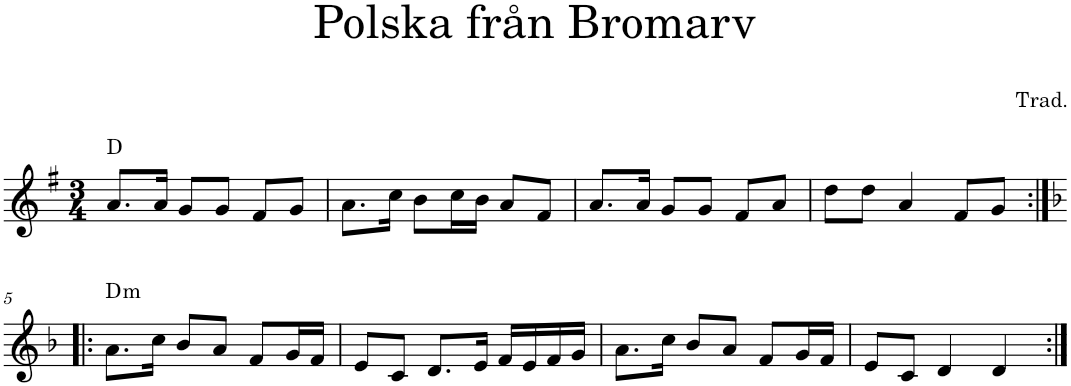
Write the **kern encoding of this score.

**kern	**harte
*part1	*part1
*staff1	*
*I"Violin	*
*I'Vln.	*
*clefG2	*
*k[f#]	*
*M3/4	*
=1	=1
8.a/L	D:maj
16a/Jk	.
8g/L	.
8g/J	.
8f#/L	.
8g/J	.
=2	=2
8.a\L	.
16cc\Jk	.
8b\L	.
16cc\L	.
16b\JJ	.
8a/L	.
8f#/J	.
=3	=3
8.a/L	.
16a/Jk	.
8g/L	.
8g/J	.
8f#/L	.
8a/J	.
=4	=4
8dd\L	.
8dd\J	.
4a/	.
8f#/L	.
8g/J	.
!!LO:LB:g=z
=5:|!|:	=5:|!|:
*k[b-]	*
!	!LO:H:kt=m
8.a\L	D:min
16cc\Jk	.
8b-/L	.
8a/J	.
8f/L	.
16g/L	.
16f/JJ	.
=6	=6
8e/L	.
8c/J	.
8.d/L	.
16e/Jk	.
16f/LL	.
16e/	.
16f/	.
16g/JJ	.
=7	=7
8.a\L	.
16cc\Jk	.
8b-/L	.
8a/J	.
8f/L	.
16g/L	.
16f/JJ	.
=8	=8
8e/L	.
8c/J	.
4d/	.
4d/	.
=:|!	=:|!
*-	*-
